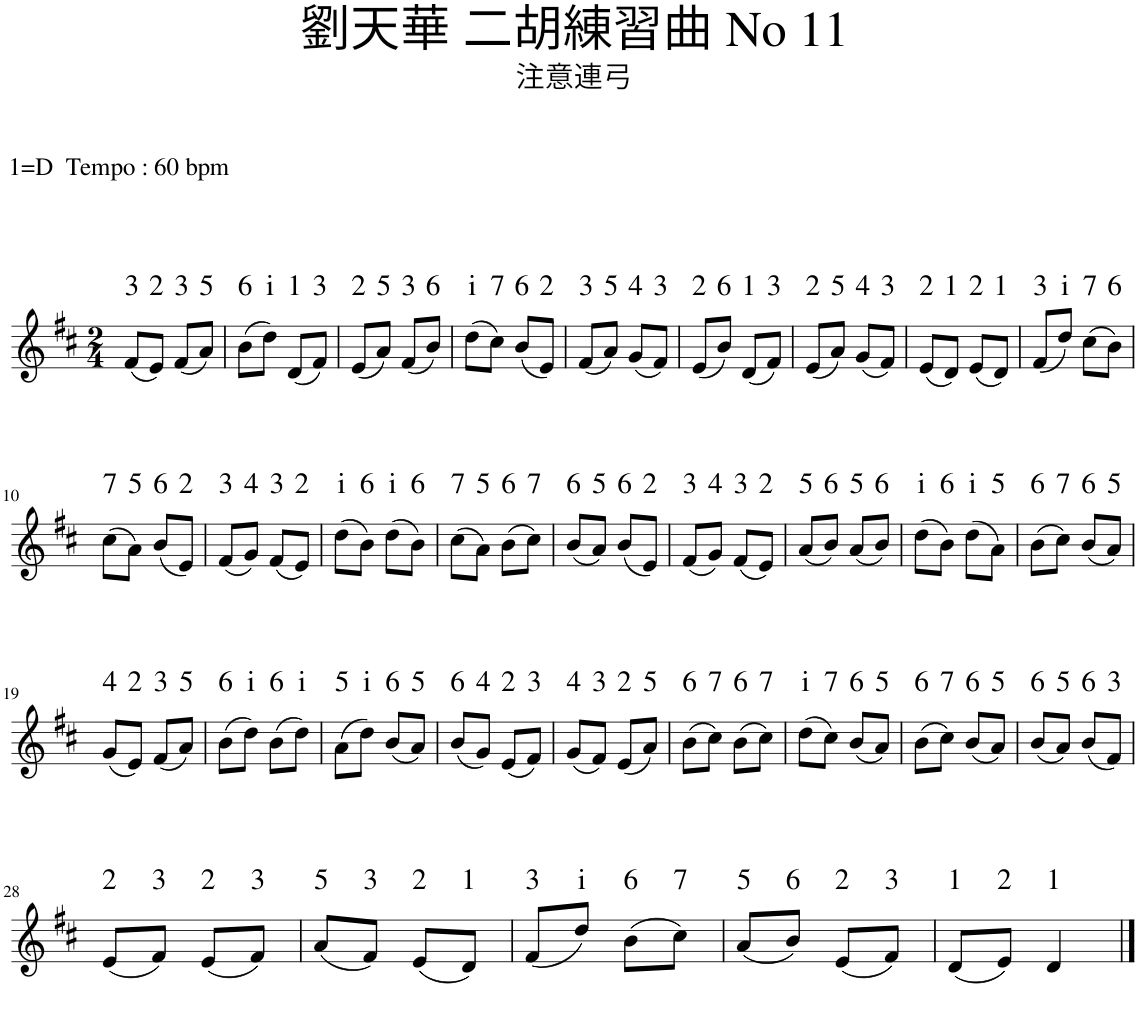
**kern	**text
*part1	*part1
*staff1	*staff1
*I"Violin	*
*I'Vln.	*
*clefG2	*
*k[f#c#]	*
*M2/4	*
=1	=1
!	!LO:LY:a
(8f#/L	3
!	!LO:LY:a
8e/J)	2
!	!LO:LY:a
(8f#/L	3
!	!LO:LY:a
8a/J)	5
=2	=2
!	!LO:LY:a
(8b\L	6
!	!LO:LY:a
8dd\J)	i
!	!LO:LY:a
(8d/L	1
!	!LO:LY:a
8f#/J)	3
=3	=3
!	!LO:LY:a
(8e/L	2
!	!LO:LY:a
8a/J)	5
!	!LO:LY:a
(8f#/L	3
!	!LO:LY:a
8b/J)	6
=4	=4
!	!LO:LY:a
(8dd\L	i
!	!LO:LY:a
8cc#\J)	7
!	!LO:LY:a
(8b/L	6
!	!LO:LY:a
8e/J)	2
=5	=5
!	!LO:LY:a
(8f#/L	3
!	!LO:LY:a
8a/J)	5
!	!LO:LY:a
(8g/L	4
!	!LO:LY:a
8f#/J)	3
=6	=6
!	!LO:LY:a
(8e/L	2
!	!LO:LY:a
8b/J)	6
!	!LO:LY:a
(8d/L	1
!	!LO:LY:a
8f#/J)	3
=7	=7
!	!LO:LY:a
(8e/L	2
!	!LO:LY:a
8a/J)	5
!	!LO:LY:a
(8g/L	4
!	!LO:LY:a
8f#/J)	3
=8	=8
!	!LO:LY:a
(8e/L	2
!	!LO:LY:a
8d/J)	1
!	!LO:LY:a
(8e/L	2
!	!LO:LY:a
8d/J)	1
=9	=9
!	!LO:LY:a
(8f#/L	3
!	!LO:LY:a
8dd/J)	i
!	!LO:LY:a
(8cc#\L	7
!	!LO:LY:a
8b\J)	6
!!LO:LB:g=z
=10	=10
!	!LO:LY:a
(8cc#\L	7
!	!LO:LY:a
8a\J)	5
!	!LO:LY:a
(8b/L	6
!	!LO:LY:a
8e/J)	2
=11	=11
!	!LO:LY:a
(8f#/L	3
!	!LO:LY:a
8g/J)	4
!	!LO:LY:a
(8f#/L	3
!	!LO:LY:a
8e/J)	2
=12	=12
!	!LO:LY:a
(8dd\L	i
!	!LO:LY:a
8b\J)	6
!	!LO:LY:a
(8dd\L	i
!	!LO:LY:a
8b\J)	6
=13	=13
!	!LO:LY:a
(8cc#\L	7
!	!LO:LY:a
8a\J)	5
!	!LO:LY:a
(8b\L	6
!	!LO:LY:a
8cc#\J)	7
=14	=14
!	!LO:LY:a
(8b/L	6
!	!LO:LY:a
8a/J)	5
!	!LO:LY:a
(8b/L	6
!	!LO:LY:a
8e/J)	2
=15	=15
!	!LO:LY:a
(8f#/L	3
!	!LO:LY:a
8g/J)	4
!	!LO:LY:a
(8f#/L	3
!	!LO:LY:a
8e/J)	2
=16	=16
!	!LO:LY:a
(8a/L	5
!	!LO:LY:a
8b/J)	6
!	!LO:LY:a
(8a/L	5
!	!LO:LY:a
8b/J)	6
=17	=17
!	!LO:LY:a
(8dd\L	i
!	!LO:LY:a
8b\J)	6
!	!LO:LY:a
(8dd\L	i
!	!LO:LY:a
8a\J)	5
=18	=18
!	!LO:LY:a
(8b\L	6
!	!LO:LY:a
8cc#\J)	7
!	!LO:LY:a
(8b/L	6
!	!LO:LY:a
8a/J)	5
!!LO:LB:g=z
=19	=19
!	!LO:LY:a
(8g/L	4
!	!LO:LY:a
8e/J)	2
!	!LO:LY:a
(8f#/L	3
!	!LO:LY:a
8a/J)	5
=20	=20
!	!LO:LY:a
(8b\L	6
!	!LO:LY:a
8dd\J)	i
!	!LO:LY:a
(8b\L	6
!	!LO:LY:a
8dd\J)	i
=21	=21
!	!LO:LY:a
(8a\L	5
!	!LO:LY:a
8dd\J)	i
!	!LO:LY:a
(8b/L	6
!	!LO:LY:a
8a/J)	5
=22	=22
!	!LO:LY:a
(8b/L	6
!	!LO:LY:a
8g/J)	4
!	!LO:LY:a
(8e/L	2
!	!LO:LY:a
8f#/J)	3
=23	=23
!	!LO:LY:a
(8g/L	4
!	!LO:LY:a
8f#/J)	3
!	!LO:LY:a
(8e/L	2
!	!LO:LY:a
8a/J)	5
=24	=24
!	!LO:LY:a
(8b\L	6
!	!LO:LY:a
8cc#\J)	7
!	!LO:LY:a
(8b\L	6
!	!LO:LY:a
8cc#\J)	7
=25	=25
!	!LO:LY:a
(8dd\L	i
!	!LO:LY:a
8cc#\J)	7
!	!LO:LY:a
(8b/L	6
!	!LO:LY:a
8a/J)	5
=26	=26
!	!LO:LY:a
(8b\L	6
!	!LO:LY:a
8cc#\J)	7
!	!LO:LY:a
(8b/L	6
!	!LO:LY:a
8a/J)	5
=27	=27
!	!LO:LY:a
(8b/L	6
!	!LO:LY:a
8a/J)	5
!	!LO:LY:a
(8b/L	6
!	!LO:LY:a
8f#/J)	3
!!LO:LB:g=z
=28	=28
!	!LO:LY:a
(8e/L	2
!	!LO:LY:a
8f#/J)	3
!	!LO:LY:a
(8e/L	2
!	!LO:LY:a
8f#/J)	3
=29	=29
!	!LO:LY:a
(8a/L	5
!	!LO:LY:a
8f#/J)	3
!	!LO:LY:a
(8e/L	2
!	!LO:LY:a
8d/J)	1
=30	=30
!	!LO:LY:a
(8f#/L	3
!	!LO:LY:a
8dd/J)	i
!	!LO:LY:a
(8b\L	6
!	!LO:LY:a
8cc#\J)	7
=31	=31
!	!LO:LY:a
(8a/L	5
!	!LO:LY:a
8b/J)	6
!	!LO:LY:a
(8e/L	2
!	!LO:LY:a
8f#/J)	3
=32	=32
!	!LO:LY:a
(8d/L	1
!	!LO:LY:a
8e/J)	2
!	!LO:LY:a
4d/	1
==	==
*-	*-
